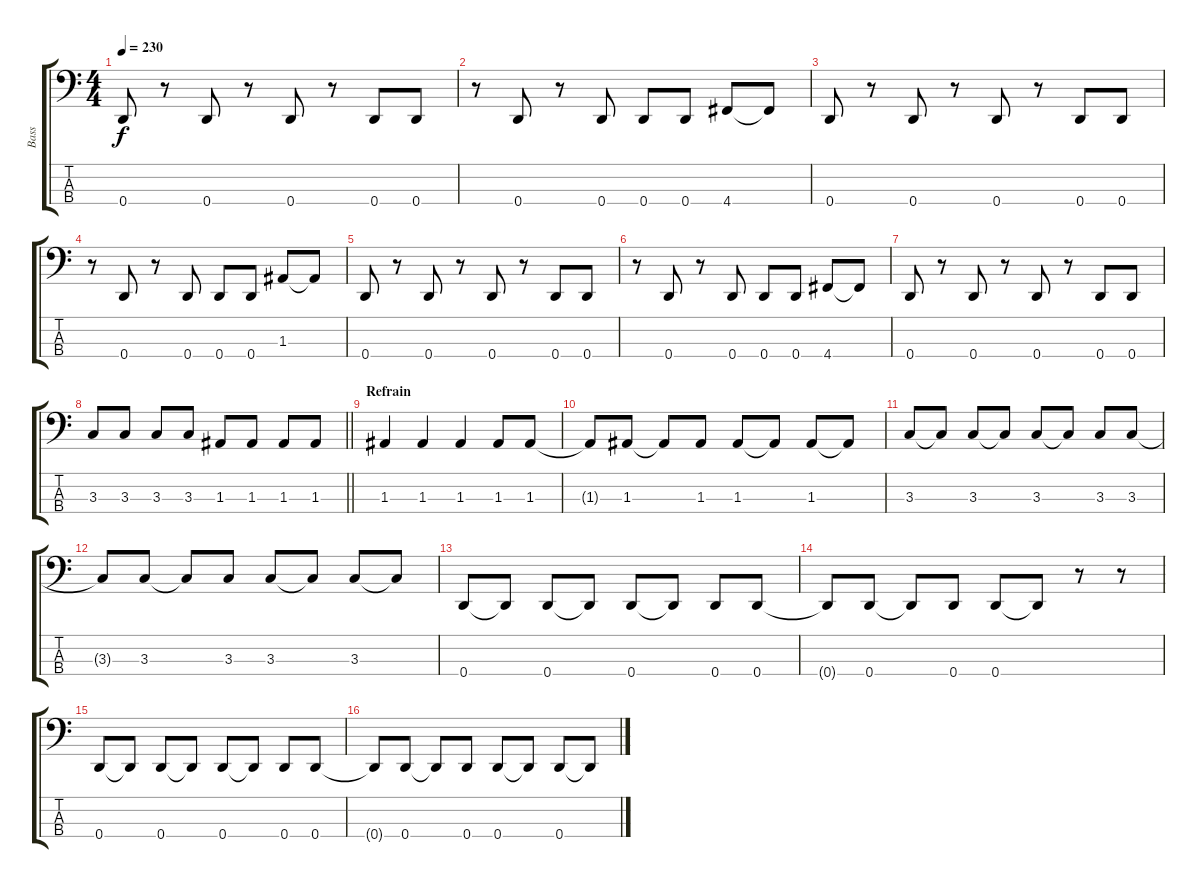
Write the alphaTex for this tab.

\track ("Bass" "Bass") {instrument electricbassfinger}
\staff {score tabs}
\tuning (G2 D2 A1 D1) {hide}
\ts (4 4)
\tempo 230
\clef f4
\ks c
0.4.8{dy f} r.8 0.4.8 r.8 0.4.8 r.8 0.4.8 0.4.8 |
r.8 0.4.8 r.8 0.4.8 0.4.8 0.4.8 4.4.8 4.4{t}.8 |
0.4.8 r.8 0.4.8 r.8 0.4.8 r.8 0.4.8 0.4.8 |
r.8 0.4.8 r.8 0.4.8 0.4.8 0.4.8 1.3.8 1.3{t}.8 |
0.4.8 r.8 0.4.8 r.8 0.4.8 r.8 0.4.8 0.4.8 |
r.8 0.4.8 r.8 0.4.8 0.4.8 0.4.8 4.4.8 4.4{t}.8 |
0.4.8 r.8 0.4.8 r.8 0.4.8 r.8 0.4.8 0.4.8 |
\barLineRight lightlight
3.3.8 3.3.8 3.3.8 3.3.8 1.3.8 1.3.8 1.3.8 1.3.8 |
\section ("" "Refrain")
1.3.4 1.3.4 1.3.4 1.3.8 1.3.8 |
1.3{t}.8 1.3.8 1.3{t}.8 1.3.8 1.3.8 1.3{t}.8 1.3.8 1.3{t}.8 |
3.3.8 3.3{t}.8 3.3.8 3.3{t}.8 3.3.8 3.3{t}.8 3.3.8 3.3.8 |
3.3{t}.8 3.3.8 3.3{t}.8 3.3.8 3.3.8 3.3{t}.8 3.3.8 3.3{t}.8 |
0.4.8 0.4{t}.8 0.4.8 0.4{t}.8 0.4.8 0.4{t}.8 0.4.8 0.4.8 |
0.4{t}.8 0.4.8 0.4{t}.8 0.4.8 0.4.8 0.4{t}.8 r.8 r.8 |
0.4.8 0.4{t}.8 0.4.8 0.4{t}.8 0.4.8 0.4{t}.8 0.4.8 0.4.8 |
0.4{t}.8 0.4.8 0.4{t}.8 0.4.8 0.4.8 0.4{t}.8 0.4.8 0.4{t}.8
